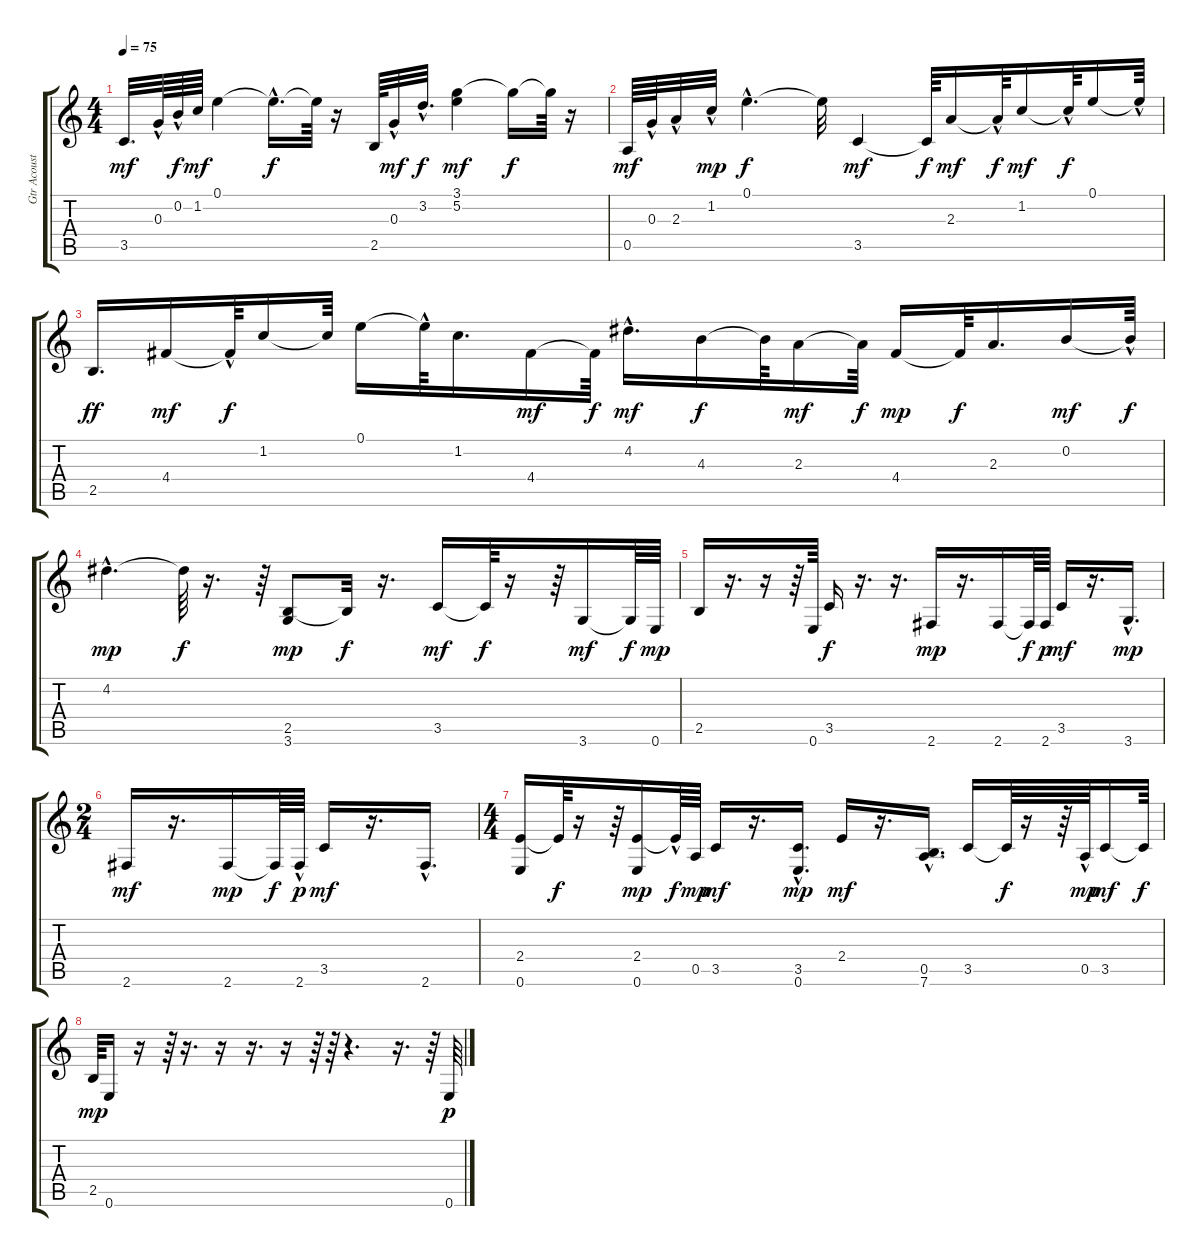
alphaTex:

\track ("Gtr Acoustic" "Gtr Acoust") {instrument acousticguitarsteel}
\staff {score tabs}
\tuning (E4 B3 G3 D3 A2 E2) {hide}
\ts (4 4)
\tempo 75
\clef g2
\ks c
3.5.32{d dy mf} 0.3{hac}.64 0.2{hac}.64{dy f} 1.2.64{dy mf} 0.1.4 0.1{hac t}.16{d dy f} 0.1{t}.64 r.16 2.5.64 0.3{hac}.32{dy mf} 3.2{hac}.32{d dy f} (3.1 5.2).4{dy mf} 3.1{t}.16{dy f} 3.1{t}.64 r.16 |
0.5.64{dy mf} 0.3{hac}.64 2.3{hac}.32 1.2{hac}.32{dy mp} 0.1{hac}.4{d dy f} 0.1{t}.32 3.5.4{dy mf} 3.5{t}.64{dy f} 2.3.16{dy mf} 2.3{hac t}.64{dy f} 1.2.16{dy mf} 1.2{hac t}.64{dy f} 0.1.16 0.1{hac t}.64 |
2.5.16{d dy ff} 4.4.16{dy mf} 4.4{hac t}.64{dy f} 1.2.16 1.2{t}.64 0.1.16 0.1{hac t}.64 1.2.16{d} 4.4.16{dy mf} 4.4{t}.64{dy f} 4.2{hac}.16{d dy mf} 4.3.16{dy f} 4.3{t}.64 2.3.16{dy mf} 2.3{t}.64{dy f} 4.4.16{dy mp} 4.4{t}.64{dy f} 2.3.16{d} 0.2.16{dy mf} 0.2{hac t}.64{dy f} |
4.2{hac}.4{d dy mp} 4.2{t}.64{dy f} r.16{d} r.64 (2.5 3.6).8{dy mp} 2.5{t}.32{dy f} r.16{d} 3.5.16{dy mf} 3.5{t}.64{dy f} r.16 r.64 3.6.16{dy mf} 3.6{t}.64{dy f} 0.6.64{dy mp} |
2.5.16 r.16{d} r.16 r.64 0.6.64 3.5.16{dy f} r.16{d} r.16{d} 2.6.16{dy mp} r.16{d} 2.6.16 2.6{t}.64{dy f} 2.6.64{dy p} 3.5.16{dy mf} r.16{d} 3.6{hac}.16{d dy mp} |
\ts (2 4)
2.6.16{dy mf} r.16{d} 2.6.16{dy mp} 2.6{t}.64{dy f} 2.6{hac}.64{dy p} 3.5.16{dy mf} r.16{d} 2.6{hac}.16{d} |
\ts (4 4)
(2.4 0.6).16 2.4{t}.64{dy f} r.16 r.64 (2.4 0.6).16{dy mp} 2.4{hac t}.64{dy f} 0.5.64{dy mp} 3.5.16{dy mf} r.16{d} (3.5{hac} 0.6).16{d dy mp} 2.4.16{dy mf} r.16{d} (0.5 7.6{hac}).16{d} 3.5.16 3.5{t}.64{dy f} r.16 r.64 0.5{hac}.64{dy mp} 3.5.16{dy mf} 3.5{t}.64{dy f} |
2.5.64{dy mp} 0.6.16 r.16 r.64 r.16{d} r.16 r.16{d} r.16 r.64 r.64 r.4{d} r.16{d} r.64 0.6.64{dy p}
